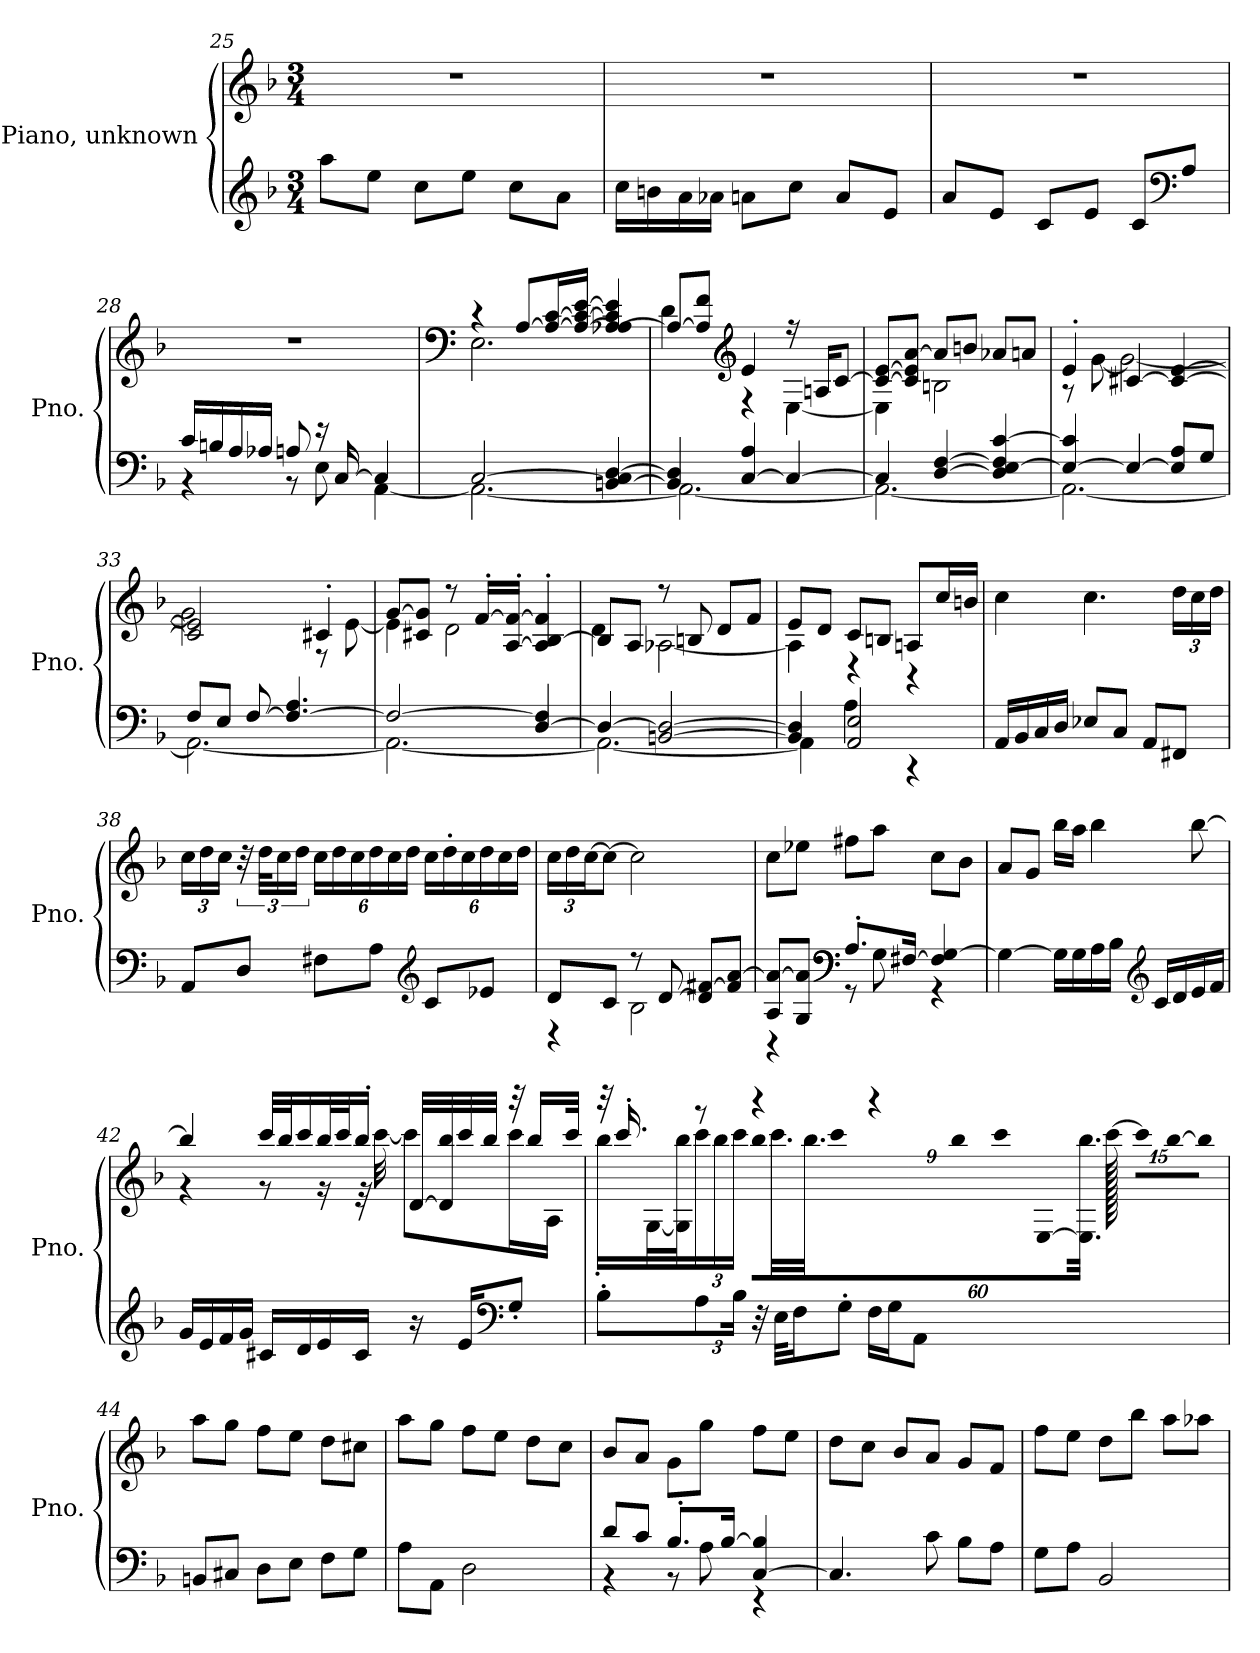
**kern	**kern
*part1	*part1
*staff2	*staff1
*I"Piano, unknown	*
*I'Pno.	*
*clefG2	*clefG2
*k[b-]	*k[b-]
*M3/4	*M3/4
=25	=25
8aa\L	2.r
8ee\J	.
8cc\L	.
8ee\J	.
8cc\L	.
8a\J	.
!!LO:LB:g=z
=26	=26
16cc\LL	2.r
16bn\	.
16a\	.
16a-X\JJ	.
8an\L	.
8cc\J	.
8a/L	.
8e/J	.
=27	=27
8a/L	2.r
8e/J	.
8c/L	.
8e/J	.
8c/L	.
*clefF4	*
8A/J	.
=28	=28
*^	*
16c/LL	4r	2.r
16Bn/	.	.
16A/	.	.
16A-X/JJ	.	.
8An/	8r	.
16r	8E\	.
[16C/	.	.
4C/]	[4AA\	.
=29	=29	=29
*	*	*clefF4
*	*	*^
[2C/	2.AA\_	4r	2.E\
.	.	[8A/L	.
.	.	16A/_ [16c/L	.
.	.	16A/_ 16c/_ [16e/JJ	.
[4BBn/ 4C/] [4D/	.	[4A-X/ 4A/] 4c/] 4e/]	.
!!LO:LB:g=z	!!
=30	=30	=30	=30
4BB/] 4D/]	2.AA\_	8A-/L_	4d\
.	.	8A-/] 8f/J	.
*	*	*clefG2	*
[4C/ 4A/	.	4e/	4r
4C/_	.	16r	[4E\
.	.	16An/KL	.
.	.	[8c/J	.
=31	=31	=31	=31
4C/]	2.AA\_	8c/_ [8e/L	4E\]
.	.	8c/] 8e/] [8a/J	.
[4D/ [4F/	.	8a/L]	2Bn\
.	.	8bn/J	.
4D/] [4E/ 4F/] [4c/	.	8a-X/L	.
.	.	8an/J	.
=32	=32	=32	=32
4E/_ 4c/]	2.AA\_	4e'/	8r
.	.	.	[8g\
4E/_	.	[4c#X/	2g\_
8E/] 8A/L	.	4c#/_ [4e/	.
8G/J	.	.	.
=33	=33	=33	=33
8F/L	2.AA\_	2c#/] 2e/]	2g\]
8E/J	.	.	.
[8F/	.	.	.
4.F/_ 4.A/	.	.	.
.	.	4c#X'/	8r
.	.	.	[8e\
!!LO:LB:g=z	!!
=34	=34	=34	=34
2F/_	2.AA\_	[8g/L	4e\]
.	.	8c#X/ 8g/]J	.
.	.	8r	2d\
.	.	[16f'/LL	.
.	.	[16A/' 16f/_'JJ	.
[4D/ 4F/]	.	4A/]' [4B-/' 4f/]'	.
=35	=35	=35	=35
4D/_	2.AA\_	8B-/L]	4d\
.	.	8A/J	.
[2BBn/ 2D/_	.	8r	[2A-X\
.	.	8Bn/	.
.	.	8d/L	.
.	.	8f/J	.
=36	=36	=36	=36
4BB/] 4D/]	4AA\]	8e/L	4A-\]
.	.	8d/J	.
2AA/ 2E/	4A\	8c/L	4r
.	.	8Bn/J	.
.	4r	8An/L	4r
.	.	16cc/L	.
.	.	16bn/JJ	.
*v	*v	*	*
*	*v	*v
=37	=37
16AA/LL	4cc\
16BB-/	.
16C/	.
16D/JJ	.
8E-X/L	4.cc\
8C/J	.
8AA/L	.
*	*Xbrackettup
8FF#X/J	24dd\LL
.	24cc\
.	24dd\JJ
!!LO:LB:g=z
=38	=38
8AA/L	24cc\LL
.	24dd\
.	24cc\JJ
*	*brackettup
8D/J	48r
.	48dd\KLL
.	24cc\
.	24dd\JJ
*	*Xbrackettup
8F#X\L	24cc\LL
.	24dd\
.	24cc\
8A\J	24dd\
.	24cc\
.	24dd\JJ
*clefG2	*
8c/L	24cc\LL
.	24dd'\
.	24cc\
8e-X/J	24dd\
.	24cc\
.	24dd\JJ
=39	=39
*^	*
8d/L	4r	24cc\LL
.	.	24dd\
.	.	[24cc\J
8c/J	.	8cc\J_
8r	2B-\	2cc\]
[8d/	.	.
8d/] [8f#X/L	.	.
8f#/] [8a/J	.	.
=40	=40	=40
8A/ 8a/_L	4r	8cc\L
8G/ 8a/]J	.	8ee-X\J
*clefF4	*	*
8.A'/L	8r	8ff#X\L
.	8G\	8aa\J
[16F#X/Jk	.	.
4F#/] [4G/	4r	8cc\L
.	.	8b-\J
*v	*v	*
!!LO:LB:g=z
=41	=41
4G\_	8a/L
.	8g/J
16G\LL]	16bb-\LL
16G\	16aa\JJ
16A\	4bb-\
16B-\JJ	.
*clefG2	*
16c/LL	.
16d/	.
16e/	[8bb-\
16f/JJ	.
=42	=42
*	*^
16g/LL	4bb-/]	4r
16e/	.	.
16f/	.	.
16g/JJ	.	.
16c#X/LL	32ccc/LLL	8r
.	32bb-/J	.
16d/	16ccc/	.
16e/	32bb-/L	16r
.	32ccc/J	.
16c#/JJ	16bb-'/JJ	32r
.	.	[32ccc\
16r	[32d/LLL	8ccc\L]
.	32d/] 32bb-/	.
16e/KL	32ccc/	.
.	32bb-/JJJ	.
*clefF4	*	*
8G'/J	32r	16ccc\L
.	16bb-/LL	.
.	.	16A\JJ
.	32ccc/JJk	.
!!LO:PB:g=z	!!
=43	=43	=43
8B-'\L	32r	16bb-'\LL
.	16.ccc'/	.
.	.	[32G\L
.	.	32G\] 32bb-\J
*Xbrackettup	*	*
12A\	8r	24ccc\
.	.	24bb-\
24B-\Jk	.	24ccc\JJ
!	!	!LO:N:vis=32
32r	4r	1920%53bb-\LLL
.	.	36.ccc\
32E\KLL	.	.
16F\J	.	.
.	.	36.bb-\
!	!	!LO:N:vis=32
.	.	1920%53ccc\
8G'\J	.	.
.	.	1920ryy
!	!	!LO:N:vis=32
.	.	1920%53bb-\
!	!	!LO:N:vis=32
.	.	1920%53ccc\
!	!	!LO:N:vis=64
.	.	[640%9E\K
.	.	36.E\] 36.bb-\JJJ
16F\LL	4r	[1920ccc\
.	.	1920%79ccc\KL]
.	.	[12bb-\
16G\J	.	.
8AA\J	.	8bb-\J]
*	*v	*v
=44	=44
8BBn/L	8aa\L
8C#X/J	8gg\J
8D\L	8ff\L
8E\J	8ee\J
8F\L	8dd\L
8G\J	8cc#X\J
=45	=45
8A\L	8aa\L
8AA\J	8gg\J
2D\	8ff\L
.	8ee\J
.	8dd\L
.	8cc\J
!!LO:LB:g=z
=46	=46
*^	*
8d/L	4r	8b-/L
8c/J	.	8a/J
8.B-'/L	8r	8g\L
.	8A\	8gg\J
[16B-/Jk	.	.
[4C/ 4B-/]	4r	8ff\L
.	.	8ee\J
*v	*v	*
=47	=47
4.C/]	8dd\L
.	8cc\J
.	8b-/L
8c\	8a/J
8B-\L	8g/L
8A\J	8f/J
=48	=48
8G\L	8ff\L
8A\J	8ee\J
2BB-/	8dd\L
.	8bb-\J
.	8aa\L
.	8aa-X\J
=	=
*-	*-
